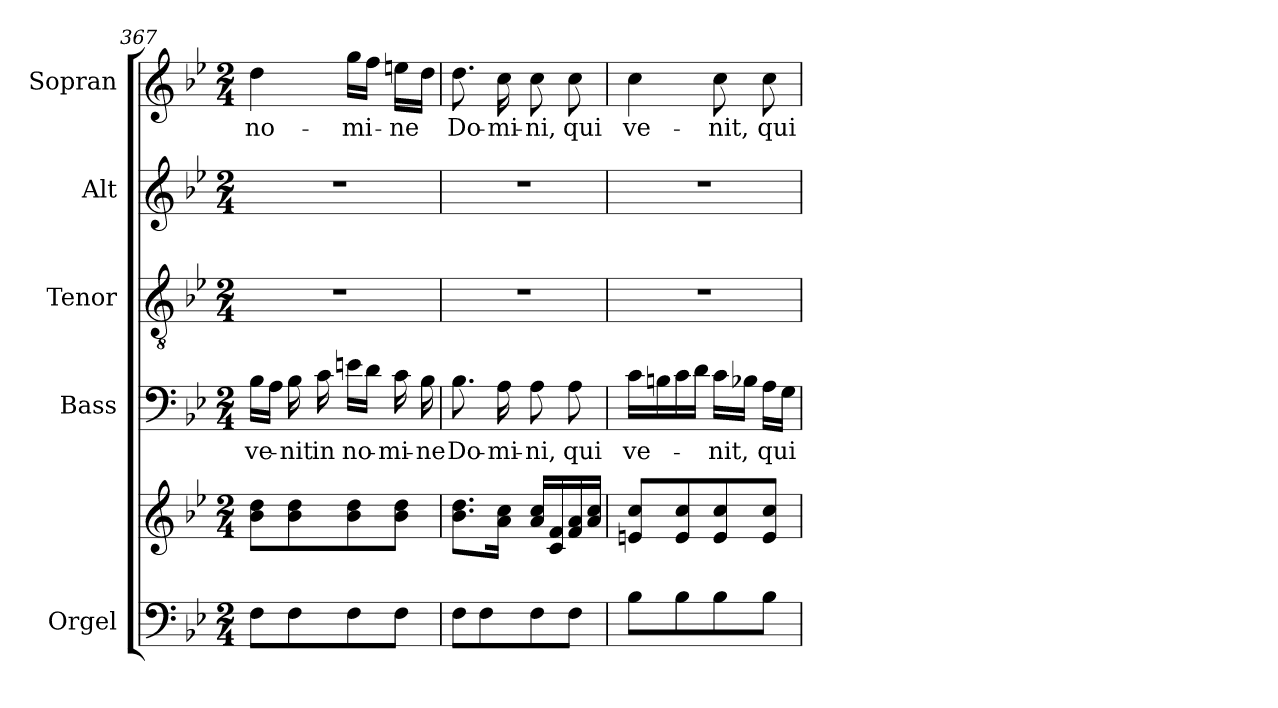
**kern	**kern	**kern	**text	**kern	**kern	**kern	**text
*part5	*part5	*part4	*part4	*part3	*part2	*part1	*part1
*staff6	*staff5	*staff4	*staff4	*staff3	*staff2	*staff1	*staff1
*I"Orgel	*	*I"Bass	*	*I"Tenor	*I"Alt	*I"Sopran	*
*I'Org.	*	*I'B.	*	*I'T.	*I'A.	*I'S.	*
*clefF4	*clefG2	*clefF4	*	*clefGv2	*clefG2	*clefG2	*
*k[b-e-]	*k[b-e-]	*k[b-e-]	*	*k[b-e-]	*k[b-e-]	*k[b-e-]	*
*B-:	*B-:	*B-:	*	*B-:	*B-:	*B-:	*
*M2/4	*M2/4	*M2/4	*	*M2/4	*M2/4	*M2/4	*
=367	=367	=367	=367	=367	=367	=367	=367
!	!	!	!LO:LY:b	!	!	!	!LO:LY:b
8F\L	8b-\ 8dd\L	16B-\LL	ve-	2r	2r	4dd\	no-
.	.	16A\JJ	.	.	.	.	.
!	!	!	!LO:LY:b	!	!	!	!
8F\	8b-\ 8dd\	16B-\	-nit	.	.	.	.
!	!	!	!LO:LY:b	!	!	!	!
.	.	16c\	in	.	.	.	.
!	!	!	!LO:LY:b	!	!	!	!LO:LY:b
8F\	8b-\ 8dd\	16en\LL	no-	.	.	16gg\LL	-mi-
.	.	16d\JJ	.	.	.	16ff\JJ	.
!	!	!	!LO:LY:b	!	!	!	!LO:LY:b
8F\J	8b-\ 8dd\J	16c\	-mi-	.	.	16een\LL	-ne
!	!	!	!LO:LY:b	!	!	!	!
.	.	16B-\	-ne	.	.	16dd\JJ	.
!!LO:PB:g=z
=368	=368	=368	=368	=368	=368	=368	=368
!	!	!	!LO:LY:b	!	!	!	!LO:LY:b
8F\L	8.b-\ 8.dd\L	8.B-\	Do-	2r	2r	8.dd\	Do-
8F\	.	.	.	.	.	.	.
!	!	!	!LO:LY:b	!	!	!	!LO:LY:b
.	16a\ 16cc\Jk	16A\	-mi-	.	.	16cc\	-mi-
!	!	!	!LO:LY:b	!	!	!	!LO:LY:b
8F\	16a/ 16cc/LL	8A\	-ni,	.	.	8cc\	-ni,
.	16c/ 16f/	.	.	.	.	.	.
!	!	!	!LO:LY:b	!	!	!	!LO:LY:b
8F\J	16f/ 16a/	8A\	qui	.	.	8cc\	qui
.	16a/ 16cc/JJ	.	.	.	.	.	.
=369	=369	=369	=369	=369	=369	=369	=369
!	!	!	!LO:LY:b	!	!	!	!LO:LY:b
8B-\L	8en/ 8cc/L	16c\LL	ve-	2r	2r	4cc\	ve-
.	.	16Bn\	.	.	.	.	.
8B-\	8e/ 8cc/	16c\	.	.	.	.	.
.	.	16d\JJ	.	.	.	.	.
!	!	!	!LO:LY:b	!	!	!	!LO:LY:b
8B-\	8e/ 8cc/	16c\LL	-nit,	.	.	8cc\	-nit,
.	.	16B-X\JJ	.	.	.	.	.
!	!	!	!LO:LY:b	!	!	!	!LO:LY:b
8B-\J	8e/ 8cc/J	16A\LL	qui	.	.	8cc\	qui
.	.	16G\JJ	.	.	.	.	.
=	=	=	=	=	=	=	=
*-	*-	*-	*-	*-	*-	*-	*-
